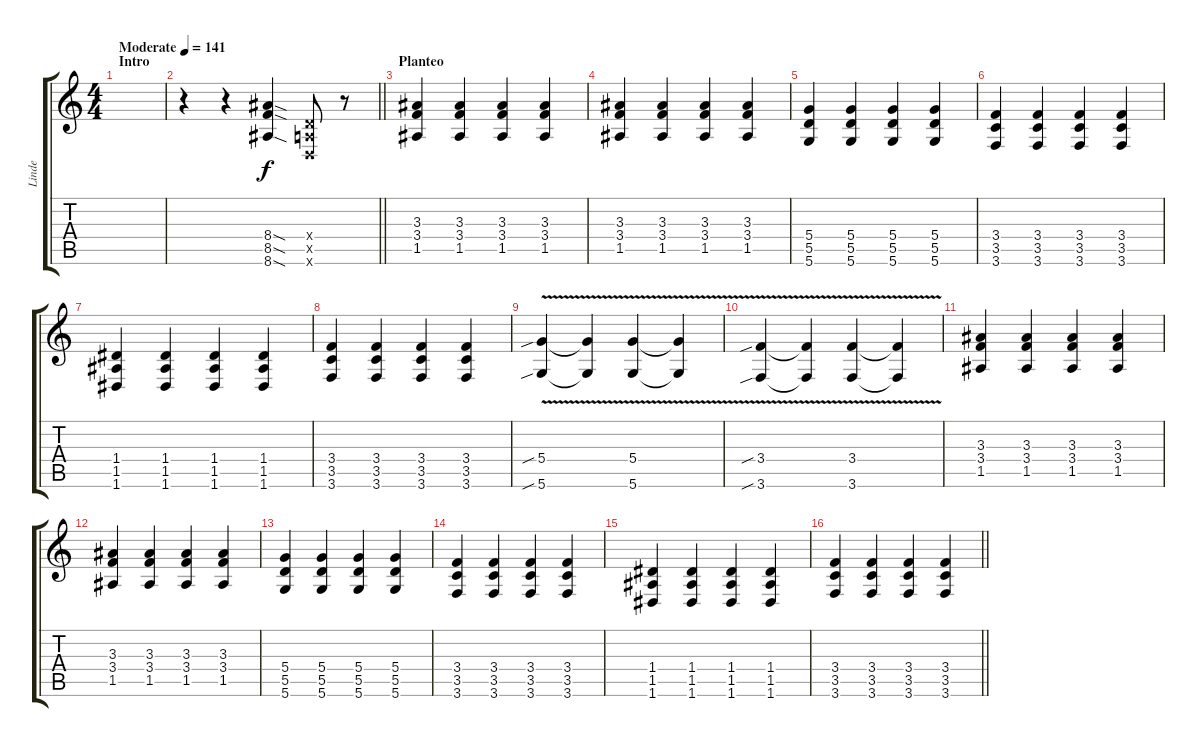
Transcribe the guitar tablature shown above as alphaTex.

\track ("Linde" "Linde") {instrument distortionguitar}
\staff {score tabs}
\tuning (E4 B3 G3 D3 A2 D2) {hide}
\ts (4 4)
\section ("" "Intro")
\tempo (141 "Moderate")
\clef g2
\ks c
|
\barLineRight lightlight
r.4 r.4 (8.4{sod} 8.5{sod} 8.6{sod}).4 (0.4{x} 0.5{x} 0.6{x}).8 r.8 |
\section ("" "Planteo")
(3.3 3.4 1.5).4 (3.3 3.4 1.5).4 (3.3 3.4 1.5).4 (3.3 3.4 1.5).4 |
(3.3 3.4 1.5).4 (3.3 3.4 1.5).4 (3.3 3.4 1.5).4 (3.3 3.4 1.5).4 |
(5.4 5.5 5.6).4 (5.4 5.5 5.6).4 (5.4 5.5 5.6).4 (5.4 5.5 5.6).4 |
(3.4 3.5 3.6).4 (3.4 3.5 3.6).4 (3.4 3.5 3.6).4 (3.4 3.5 3.6).4 |
(1.4 1.5 1.6).4 (1.4 1.5 1.6).4 (1.4 1.5 1.6).4 (1.4 1.5 1.6).4 |
(3.4 3.5 3.6).4 (3.4 3.5 3.6).4 (3.4 3.5 3.6).4 (3.4 3.5 3.6).4 |
(5.4{v sib} 5.6{v sib}).4 (5.4{t} 5.6{t}).4 (5.4{v} 5.6{v}).4 (5.4{t} 5.6{t}).4 |
(3.4{v sib} 3.6{v sib}).4 (3.4{t} 3.6{t}).4 (3.4{v} 3.6{v}).4 (3.4{t} 3.6{t}).4 |
(3.3 3.4 1.5).4 (3.3 3.4 1.5).4 (3.3 3.4 1.5).4 (3.3 3.4 1.5).4 |
(3.3 3.4 1.5).4 (3.3 3.4 1.5).4 (3.3 3.4 1.5).4 (3.3 3.4 1.5).4 |
(5.4 5.5 5.6).4 (5.4 5.5 5.6).4 (5.4 5.5 5.6).4 (5.4 5.5 5.6).4 |
(3.4 3.5 3.6).4 (3.4 3.5 3.6).4 (3.4 3.5 3.6).4 (3.4 3.5 3.6).4 |
(1.4 1.5 1.6).4 (1.4 1.5 1.6).4 (1.4 1.5 1.6).4 (1.4 1.5 1.6).4 |
\barLineRight lightlight
(3.4 3.5 3.6).4 (3.4 3.5 3.6).4 (3.4 3.5 3.6).4 (3.4 3.5 3.6).4
